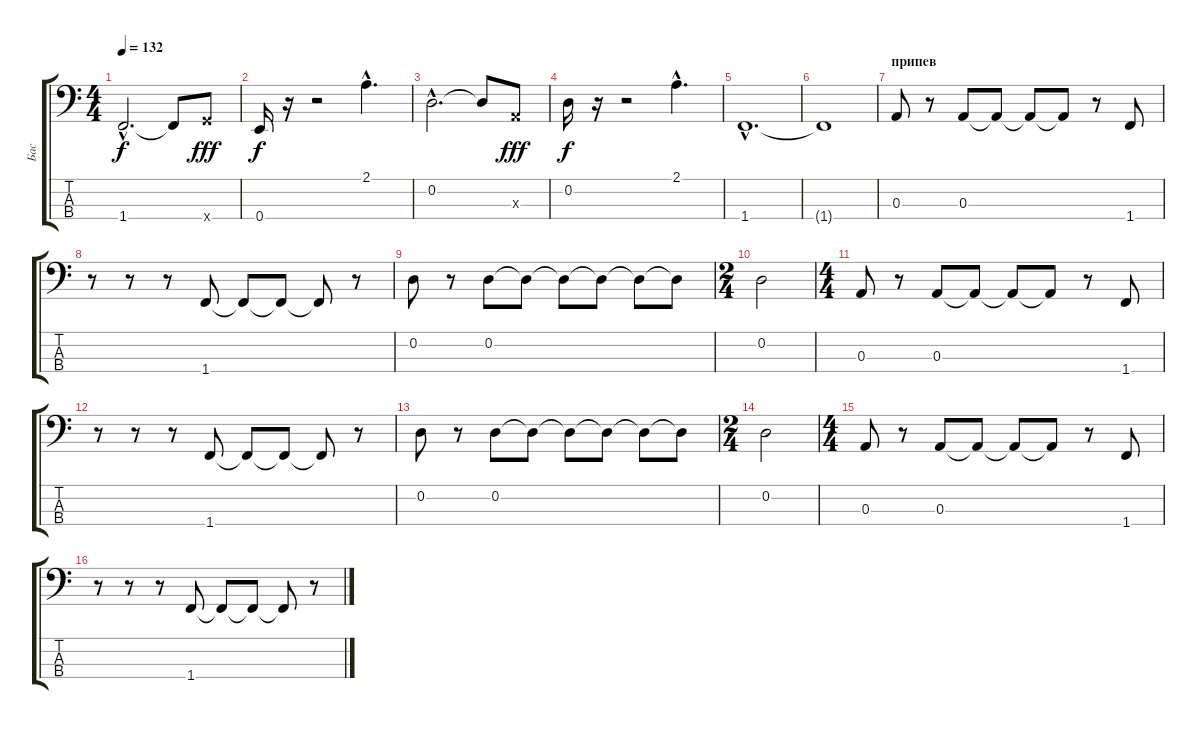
\track ("Бас" "Бас") {instrument electricbassfinger}
\staff {score tabs}
\tuning (G2 D2 A1 E1) {hide}
\ts (4 4)
\tempo 132
\clef f4
\ks c
1.4{hac}.2{d dy f} 1.4{t}.8 3.4{x}.8{dy fff} |
0.4.16{dy f} r.16 r.2 2.1{hac}.4{d} |
0.2{hac}.2{d} 0.2{t}.8 0.3{x}.8{dy fff} |
0.2.16{dy f} r.16 r.2 2.1{hac}.4{d} |
\section ("" "")
1.4{hac}.1{d} |
1.4{t}.1 |
\section ("" "припев")
0.3.8 r.8 0.3.8 0.3{t}.8 0.3{t}.8 0.3{t}.8 r.8 1.4.8 |
r.8 r.8 r.8 1.4.8 1.4{t}.8 1.4{t}.8 1.4{t}.8 r.8 |
0.2.8 r.8 0.2.8 0.2{t}.8 0.2{t}.8 0.2{t}.8 0.2{t}.8 0.2{t}.8 |
\ts (2 4)
0.2.2 |
\ts (4 4)
0.3.8 r.8 0.3.8 0.3{t}.8 0.3{t}.8 0.3{t}.8 r.8 1.4.8 |
r.8 r.8 r.8 1.4.8 1.4{t}.8 1.4{t}.8 1.4{t}.8 r.8 |
0.2.8 r.8 0.2.8 0.2{t}.8 0.2{t}.8 0.2{t}.8 0.2{t}.8 0.2{t}.8 |
\ts (2 4)
0.2.2 |
\ts (4 4)
0.3.8 r.8 0.3.8 0.3{t}.8 0.3{t}.8 0.3{t}.8 r.8 1.4.8 |
r.8 r.8 r.8 1.4.8 1.4{t}.8 1.4{t}.8 1.4{t}.8 r.8
